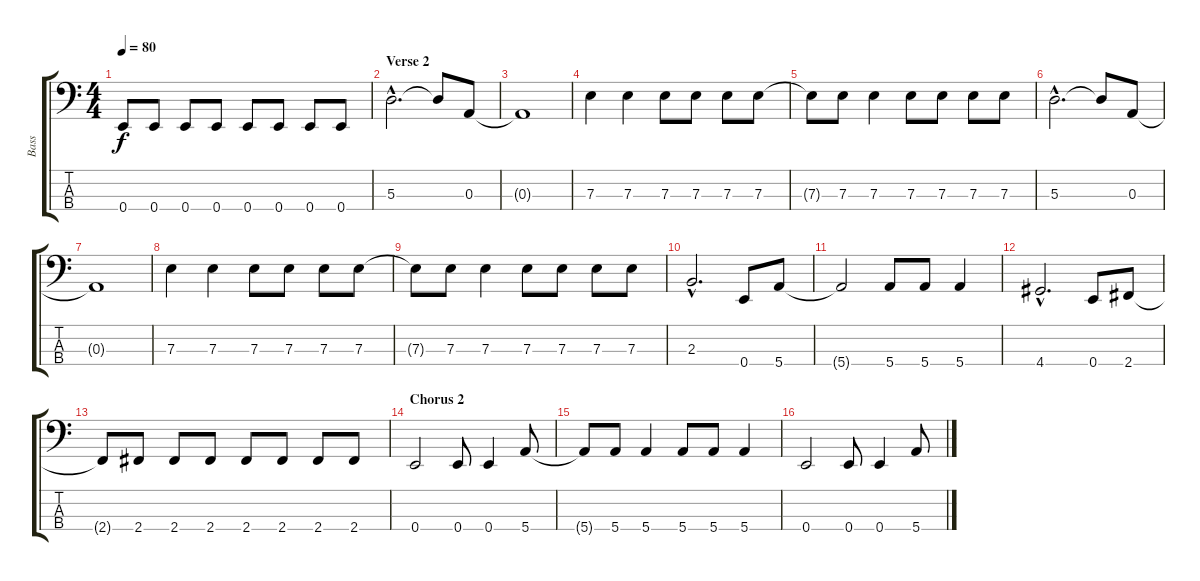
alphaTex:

\track ("Bass" "Bass") {instrument acousticbass}
\staff {score tabs}
\tuning (G2 D2 A1 E1) {hide}
\ts (4 4)
\tempo 80
\clef f4
\ks c
0.4{t}.8{dy f} 0.4.8 0.4.8 0.4.8 0.4.8 0.4.8 0.4.8 0.4.8 |
\section ("" "Verse 2")
5.3{hac}.2{d} 5.3{t}.8 0.3.8 |
0.3{t}.1 |
7.3.4 7.3.4 7.3.8 7.3.8 7.3.8 7.3.8 |
7.3{t}.8 7.3.8 7.3.4 7.3.8 7.3.8 7.3.8 7.3.8 |
5.3{hac}.2{d} 5.3{t}.8 0.3.8 |
0.3{t}.1 |
7.3.4 7.3.4 7.3.8 7.3.8 7.3.8 7.3.8 |
7.3{t}.8 7.3.8 7.3.4 7.3.8 7.3.8 7.3.8 7.3.8 |
\section ("" "")
2.3{hac}.2{d} 0.4.8 5.4.8 |
5.4{t}.2 5.4.8 5.4.8 5.4.4 |
4.4{hac}.2{d} 0.4.8 2.4.8 |
2.4{t}.8 2.4.8 2.4.8 2.4.8 2.4.8 2.4.8 2.4.8 2.4.8 |
\section ("" "Chorus 2")
0.4.2 0.4.8 0.4.4 5.4.8 |
5.4{t}.8 5.4.8 5.4.4 5.4.8 5.4.8 5.4.4 |
0.4.2 0.4.8 0.4.4 5.4.8
